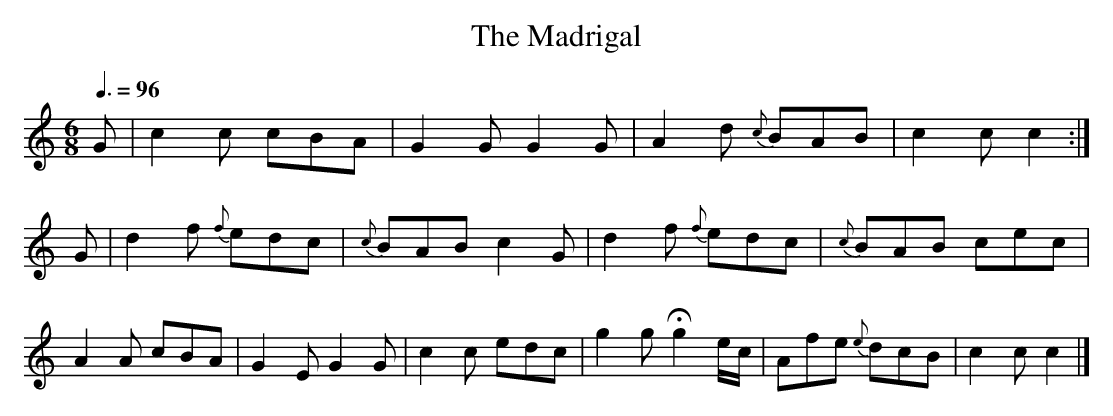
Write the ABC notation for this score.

X:1
T:The Madrigal
M:6/8
L:1/8
Q:3/8=96
K:C
G   |c2c    cBA|   G2G  G2G   |\
     A2d {c}BAB|   c2c  c2   :|
G   |d2f {f}edc|{c}BAB  c2G   |\
     d2f {f}edc|{c}BAB  cec   |
     A2A    cBA|   G2E  G2G   |\
     c2c    edc|   g2g Hg2e/c/|\
     Afe {e}dcB|   c2c  c2   |]
